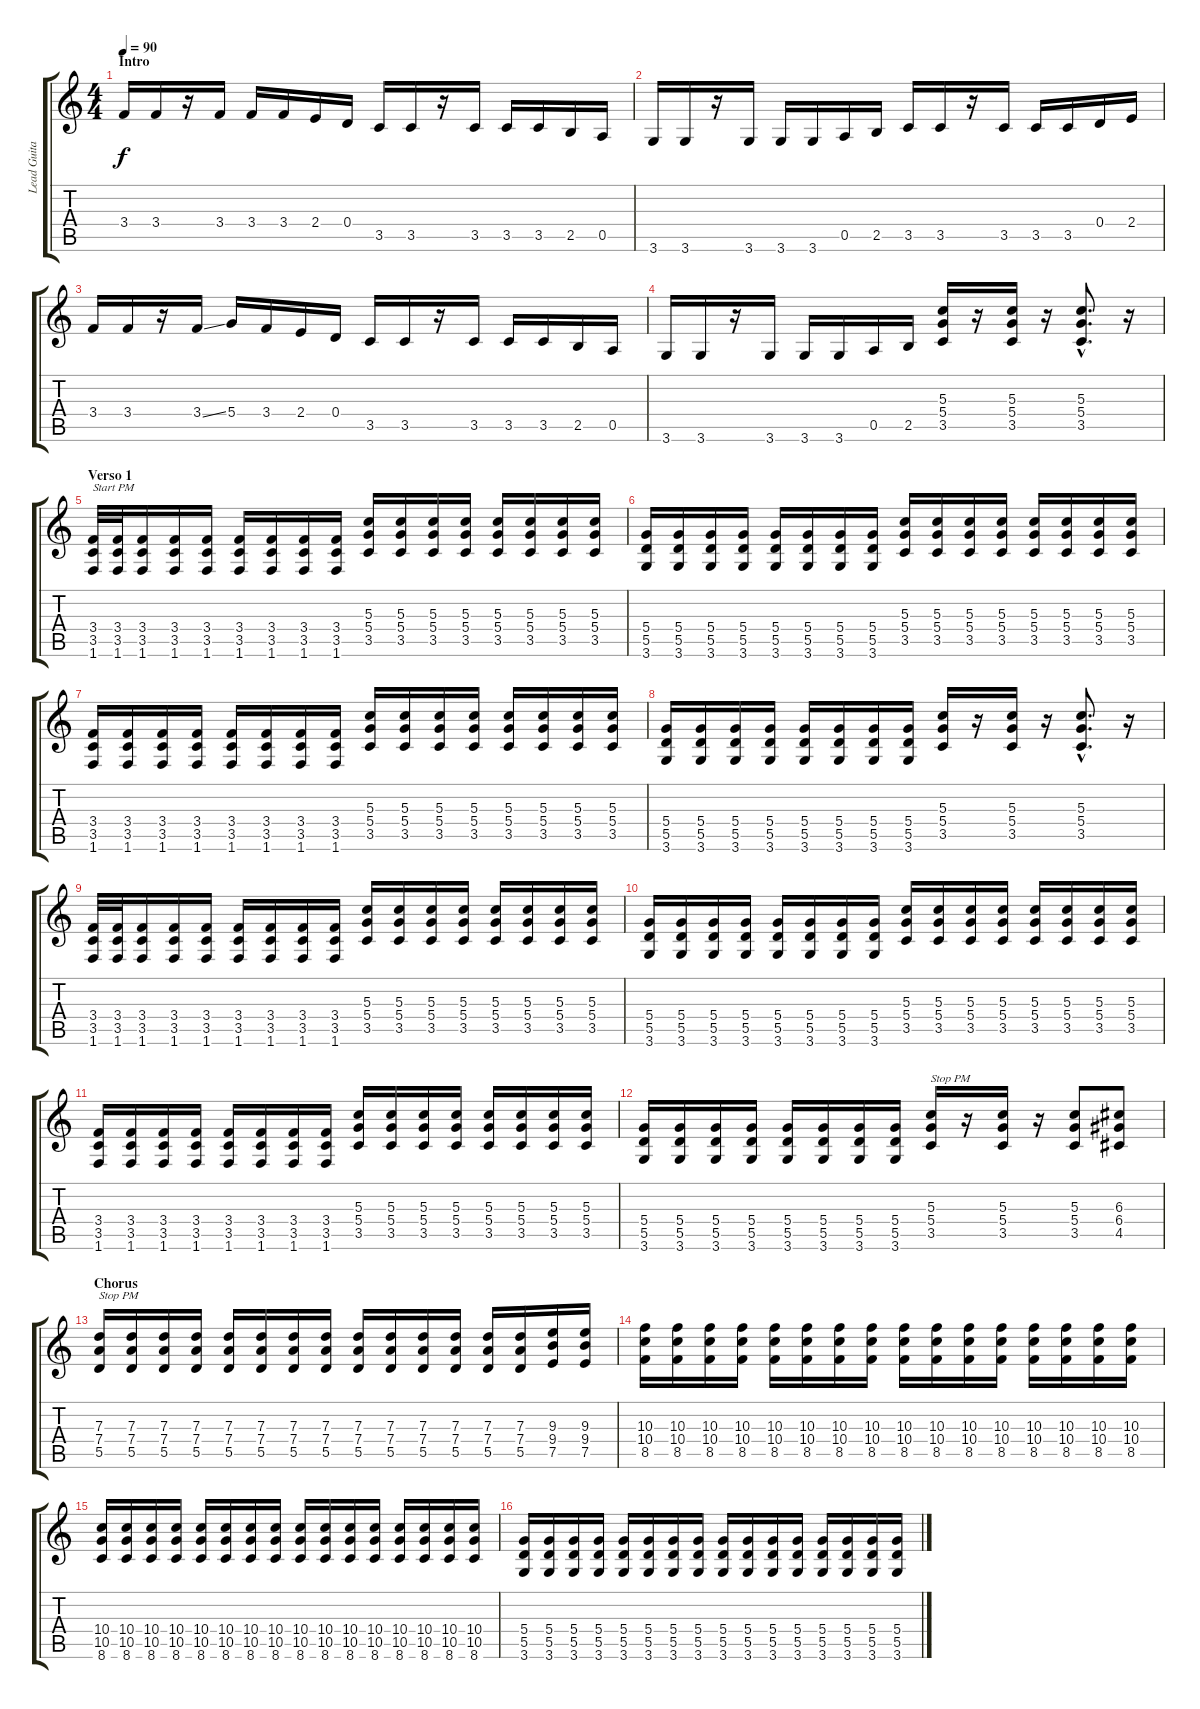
\track ("Lead Guitar" "Lead Guita") {instrument distortionguitar}
\staff {score tabs}
\tuning (E4 B3 G3 D3 A2 E2) {hide}
\ts (4 4)
\section ("" "Intro")
\tempo 90
\clef g2
\ks c
3.4.16{dy f instrument distortionguitar} 3.4.16 r.16 3.4.16 3.4.16 3.4.16 2.4.16 0.4.16 3.5.16 3.5.16 r.16 3.5.16 3.5.16 3.5.16 2.5.16 0.5.16 |
3.6.16 3.6.16 r.16 3.6.16 3.6.16 3.6.16 0.5.16 2.5.16 3.5.16 3.5.16 r.16 3.5.16 3.5.16 3.5.16 0.4.16 2.4.16 |
3.4.16 3.4.16 r.16 3.4{ss}.16 5.4.16 3.4.16 2.4.16 0.4.16 3.5.16 3.5.16 r.16 3.5.16 3.5.16 3.5.16 2.5.16 0.5.16 |
3.6.16 3.6.16 r.16 3.6.16 3.6.16 3.6.16 0.5.16 2.5.16 (5.3 5.4 3.5).16 r.16 (5.3 5.4 3.5).16 r.16 (5.3{hac} 5.4{hac} 3.5{hac}).8{d} r.16 |
\section ("" "Verso 1")
(3.4 3.5 1.6).32{txt "Start PM" volume 5} (3.4 3.5 1.6).32 (3.4 3.5 1.6).16 (3.4 3.5 1.6).16 (3.4 3.5 1.6).16 (3.4 3.5 1.6).16 (3.4 3.5 1.6).16 (3.4 3.5 1.6).16 (3.4 3.5 1.6).16 (5.3 5.4 3.5).16 (5.3 5.4 3.5).16 (5.3 5.4 3.5).16 (5.3 5.4 3.5).16 (5.3 5.4 3.5).16 (5.3 5.4 3.5).16 (5.3 5.4 3.5).16 (5.3 5.4 3.5).16 |
(5.4 5.5 3.6).16 (5.4 5.5 3.6).16 (5.4 5.5 3.6).16 (5.4 5.5 3.6).16 (5.4 5.5 3.6).16 (5.4 5.5 3.6).16 (5.4 5.5 3.6).16 (5.4 5.5 3.6).16 (5.3 5.4 3.5).16 (5.3 5.4 3.5).16 (5.3 5.4 3.5).16 (5.3 5.4 3.5).16 (5.3 5.4 3.5).16 (5.3 5.4 3.5).16 (5.3 5.4 3.5).16 (5.3 5.4 3.5).16 |
(3.4 3.5 1.6).16 (3.4 3.5 1.6).16 (3.4 3.5 1.6).16 (3.4 3.5 1.6).16 (3.4 3.5 1.6).16 (3.4 3.5 1.6).16 (3.4 3.5 1.6).16 (3.4 3.5 1.6).16 (5.3 5.4 3.5).16 (5.3 5.4 3.5).16 (5.3 5.4 3.5).16 (5.3 5.4 3.5).16 (5.3 5.4 3.5).16 (5.3 5.4 3.5).16 (5.3 5.4 3.5).16 (5.3 5.4 3.5).16 |
(5.4 5.5 3.6).16 (5.4 5.5 3.6).16 (5.4 5.5 3.6).16 (5.4 5.5 3.6).16 (5.4 5.5 3.6).16 (5.4 5.5 3.6).16 (5.4 5.5 3.6).16 (5.4 5.5 3.6).16 (5.3 5.4 3.5).16 r.16 (5.3 5.4 3.5).16 r.16 (5.3{hac} 5.4{hac} 3.5{hac}).8{d} r.16 |
(3.4 3.5 1.6).32{volume 5} (3.4 3.5 1.6).32 (3.4 3.5 1.6).16 (3.4 3.5 1.6).16 (3.4 3.5 1.6).16 (3.4 3.5 1.6).16 (3.4 3.5 1.6).16 (3.4 3.5 1.6).16 (3.4 3.5 1.6).16 (5.3 5.4 3.5).16 (5.3 5.4 3.5).16 (5.3 5.4 3.5).16 (5.3 5.4 3.5).16 (5.3 5.4 3.5).16 (5.3 5.4 3.5).16 (5.3 5.4 3.5).16 (5.3 5.4 3.5).16 |
(5.4 5.5 3.6).16 (5.4 5.5 3.6).16 (5.4 5.5 3.6).16 (5.4 5.5 3.6).16 (5.4 5.5 3.6).16 (5.4 5.5 3.6).16 (5.4 5.5 3.6).16 (5.4 5.5 3.6).16 (5.3 5.4 3.5).16 (5.3 5.4 3.5).16 (5.3 5.4 3.5).16 (5.3 5.4 3.5).16 (5.3 5.4 3.5).16 (5.3 5.4 3.5).16 (5.3 5.4 3.5).16 (5.3 5.4 3.5).16 |
(3.4 3.5 1.6).16 (3.4 3.5 1.6).16 (3.4 3.5 1.6).16 (3.4 3.5 1.6).16 (3.4 3.5 1.6).16 (3.4 3.5 1.6).16 (3.4 3.5 1.6).16 (3.4 3.5 1.6).16 (5.3 5.4 3.5).16 (5.3 5.4 3.5).16 (5.3 5.4 3.5).16 (5.3 5.4 3.5).16 (5.3 5.4 3.5).16 (5.3 5.4 3.5).16 (5.3 5.4 3.5).16 (5.3 5.4 3.5).16 |
(5.4 5.5 3.6).16 (5.4 5.5 3.6).16 (5.4 5.5 3.6).16 (5.4 5.5 3.6).16 (5.4 5.5 3.6).16 (5.4 5.5 3.6).16 (5.4 5.5 3.6).16 (5.4 5.5 3.6).16 (5.3 5.4 3.5).16{txt "Stop PM"} r.16 (5.3 5.4 3.5).16 r.16 (5.3 5.4 3.5).8 (6.3 6.4 4.5).8 |
\section ("" "Chorus")
(7.3 7.4 5.5).16{txt "Stop PM"} (7.3 7.4 5.5).16 (7.3 7.4 5.5).16 (7.3 7.4 5.5).16 (7.3 7.4 5.5).16 (7.3 7.4 5.5).16 (7.3 7.4 5.5).16 (7.3 7.4 5.5).16 (7.3 7.4 5.5).16 (7.3 7.4 5.5).16 (7.3 7.4 5.5).16 (7.3 7.4 5.5).16 (7.3 7.4 5.5).16 (7.3 7.4 5.5).16 (9.3 9.4 7.5).16 (9.3 9.4 7.5).16 |
(10.3 10.4 8.5).16 (10.3 10.4 8.5).16 (10.3 10.4 8.5).16 (10.3 10.4 8.5).16 (10.3 10.4 8.5).16 (10.3 10.4 8.5).16 (10.3 10.4 8.5).16 (10.3 10.4 8.5).16 (10.3 10.4 8.5).16 (10.3 10.4 8.5).16 (10.3 10.4 8.5).16 (10.3 10.4 8.5).16 (10.3 10.4 8.5).16 (10.3 10.4 8.5).16 (10.3 10.4 8.5).16 (10.3 10.4 8.5).16 |
(10.4 10.5 8.6).16 (10.4 10.5 8.6).16 (10.4 10.5 8.6).16 (10.4 10.5 8.6).16 (10.4 10.5 8.6).16 (10.4 10.5 8.6).16 (10.4 10.5 8.6).16 (10.4 10.5 8.6).16 (10.4 10.5 8.6).16 (10.4 10.5 8.6).16 (10.4 10.5 8.6).16 (10.4 10.5 8.6).16 (10.4 10.5 8.6).16 (10.4 10.5 8.6).16 (10.4 10.5 8.6).16 (10.4 10.5 8.6).16 |
(5.4 5.5 3.6).16 (5.4 5.5 3.6).16 (5.4 5.5 3.6).16 (5.4 5.5 3.6).16 (5.4 5.5 3.6).16 (5.4 5.5 3.6).16 (5.4 5.5 3.6).16 (5.4 5.5 3.6).16 (5.4 5.5 3.6).16 (5.4 5.5 3.6).16 (5.4 5.5 3.6).16 (5.4 5.5 3.6).16 (5.4 5.5 3.6).16 (5.4 5.5 3.6).16 (5.4 5.5 3.6).16 (5.4 5.5 3.6).16
